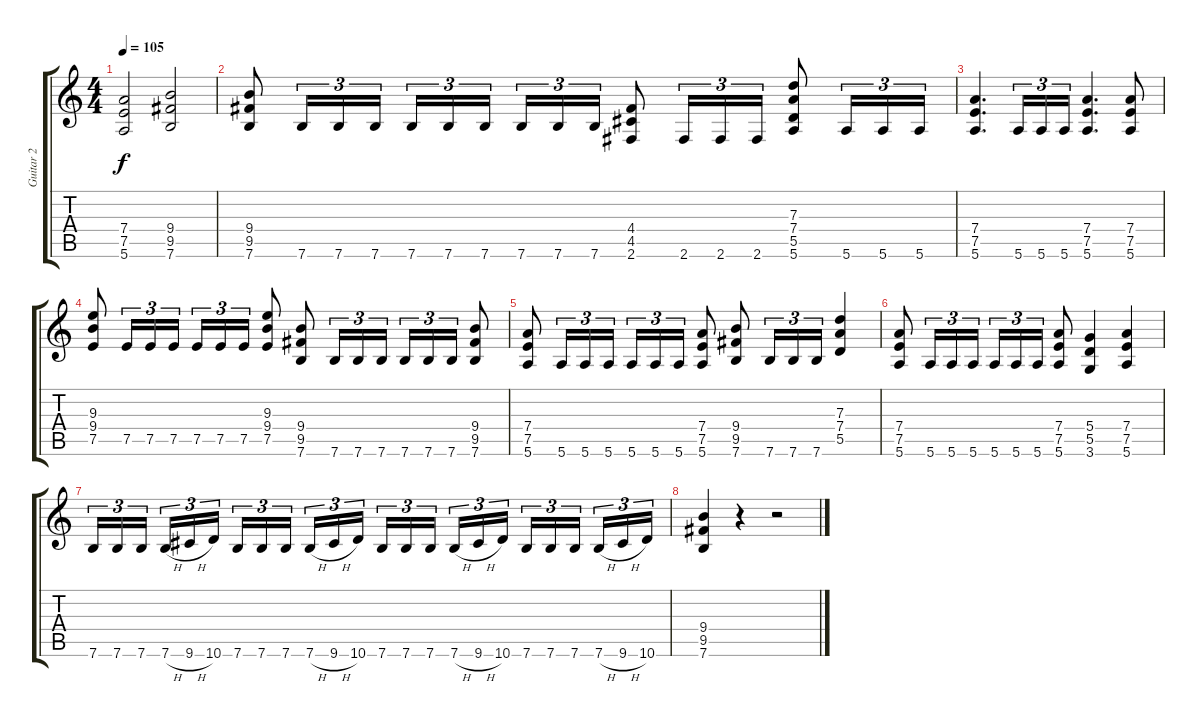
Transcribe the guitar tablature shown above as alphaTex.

\track ("Guitar 2" "Guitar 2") {instrument distortionguitar}
\staff {score tabs}
\tuning (E4 B3 G3 D3 A2 E2) {hide}
\ts (4 4)
\tempo 105
\clef g2
\ks c
(7.4 7.5 5.6).2{dy f} (9.4 9.5 7.6).2 |
(9.4 9.5 7.6).8 7.6.16{tu (3 2)} 7.6.16{tu (3 2)} 7.6.16{tu (3 2)} 7.6.16{tu (3 2)} 7.6.16{tu (3 2)} 7.6.16{tu (3 2)} 7.6.16{tu (3 2)} 7.6.16{tu (3 2)} 7.6.16{tu (3 2)} (4.4 4.5 2.6).8 2.6.16{tu (3 2)} 2.6.16{tu (3 2)} 2.6.16{tu (3 2)} (7.3 7.4 5.5 5.6).8 5.6.16{tu (3 2)} 5.6.16{tu (3 2)} 5.6.16{tu (3 2)} |
(7.4 7.5 5.6).4{d} 5.6.16{tu (3 2)} 5.6.16{tu (3 2)} 5.6.16{tu (3 2)} (7.4 7.5 5.6).4{d} (7.4 7.5 5.6).8 |
(9.3 9.4 7.5).8 7.5.16{tu (3 2)} 7.5.16{tu (3 2)} 7.5.16{tu (3 2)} 7.5.16{tu (3 2)} 7.5.16{tu (3 2)} 7.5.16{tu (3 2)} (9.3 9.4 7.5).8 (9.4 9.5 7.6).8 7.6.16{tu (3 2)} 7.6.16{tu (3 2)} 7.6.16{tu (3 2)} 7.6.16{tu (3 2)} 7.6.16{tu (3 2)} 7.6.16{tu (3 2)} (9.4 9.5 7.6).8 |
(7.4 7.5 5.6).8 5.6.16{tu (3 2)} 5.6.16{tu (3 2)} 5.6.16{tu (3 2)} 5.6.16{tu (3 2)} 5.6.16{tu (3 2)} 5.6.16{tu (3 2)} (7.4 7.5 5.6).8 (9.4 9.5 7.6).8 7.6.16{tu (3 2)} 7.6.16{tu (3 2)} 7.6.16{tu (3 2)} (7.3 7.4 5.5).4 |
(7.4 7.5 5.6).8 5.6.16{tu (3 2)} 5.6.16{tu (3 2)} 5.6.16{tu (3 2)} 5.6.16{tu (3 2)} 5.6.16{tu (3 2)} 5.6.16{tu (3 2)} (7.4 7.5 5.6).8 (5.4 5.5 3.6).4 (7.4 7.5 5.6).4 |
7.6.16{tu (3 2)} 7.6.16{tu (3 2)} 7.6.16{tu (3 2)} 7.6{h}.16{tu (3 2)} 9.6{h}.16{tu (3 2)} 10.6.16{tu (3 2)} 7.6.16{tu (3 2)} 7.6.16{tu (3 2)} 7.6.16{tu (3 2)} 7.6{h}.16{tu (3 2)} 9.6{h}.16{tu (3 2)} 10.6.16{tu (3 2)} 7.6.16{tu (3 2)} 7.6.16{tu (3 2)} 7.6.16{tu (3 2)} 7.6{h}.16{tu (3 2)} 9.6{h}.16{tu (3 2)} 10.6.16{tu (3 2)} 7.6.16{tu (3 2)} 7.6.16{tu (3 2)} 7.6.16{tu (3 2)} 7.6{h}.16{tu (3 2)} 9.6{h}.16{tu (3 2)} 10.6.16{tu (3 2)} |
(9.4 9.5 7.6).4 r.4 r.2
